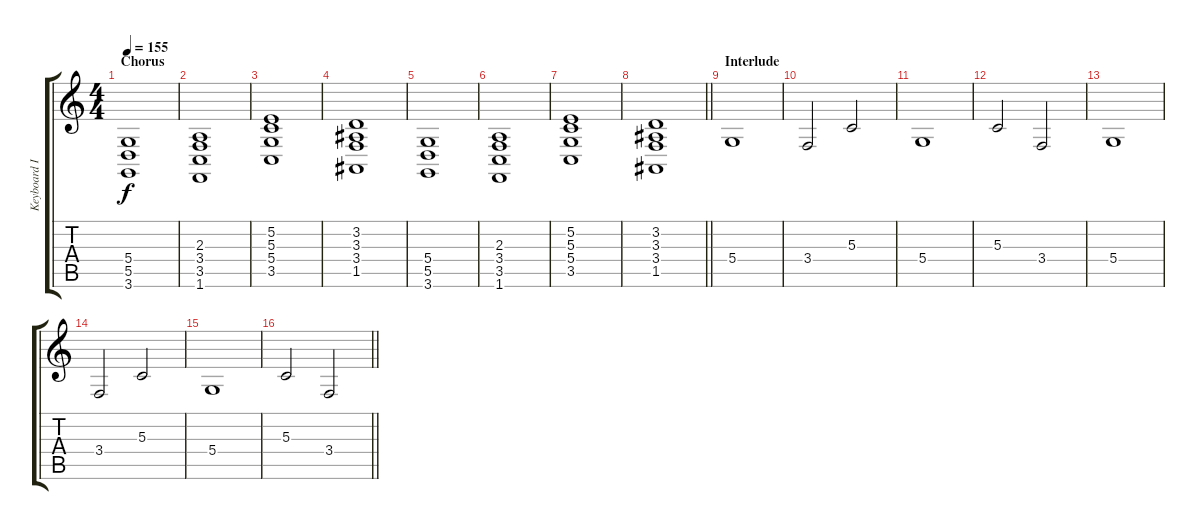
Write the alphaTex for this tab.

\track ("Keyboard I" "Keyboard I") {instrument churchorgan}
\staff {score tabs}
\tuning (E4 B3 G3 D3 A2 E2) {hide}
\ts (4 4)
\section ("" "Chorus")
\tempo 155
\clef g2
\ks c
(5.4 5.5 3.6).1{dy f} |
(2.3 3.4 3.5 1.6).1 |
(5.2 5.3 5.4 3.5).1 |
(3.2 3.3 3.4 1.5).1 |
(5.4 5.5 3.6).1 |
(2.3 3.4 3.5 1.6).1 |
(5.2 5.3 5.4 3.5).1 |
\barLineRight lightlight
(3.2 3.3 3.4 1.5).1 |
\section ("" "Interlude")
5.4.1 |
3.4.2 5.3.2 |
5.4.1 |
5.3.2 3.4.2 |
5.4.1 |
3.4.2 5.3.2 |
5.4.1 |
\barLineRight lightlight
5.3.2 3.4.2
